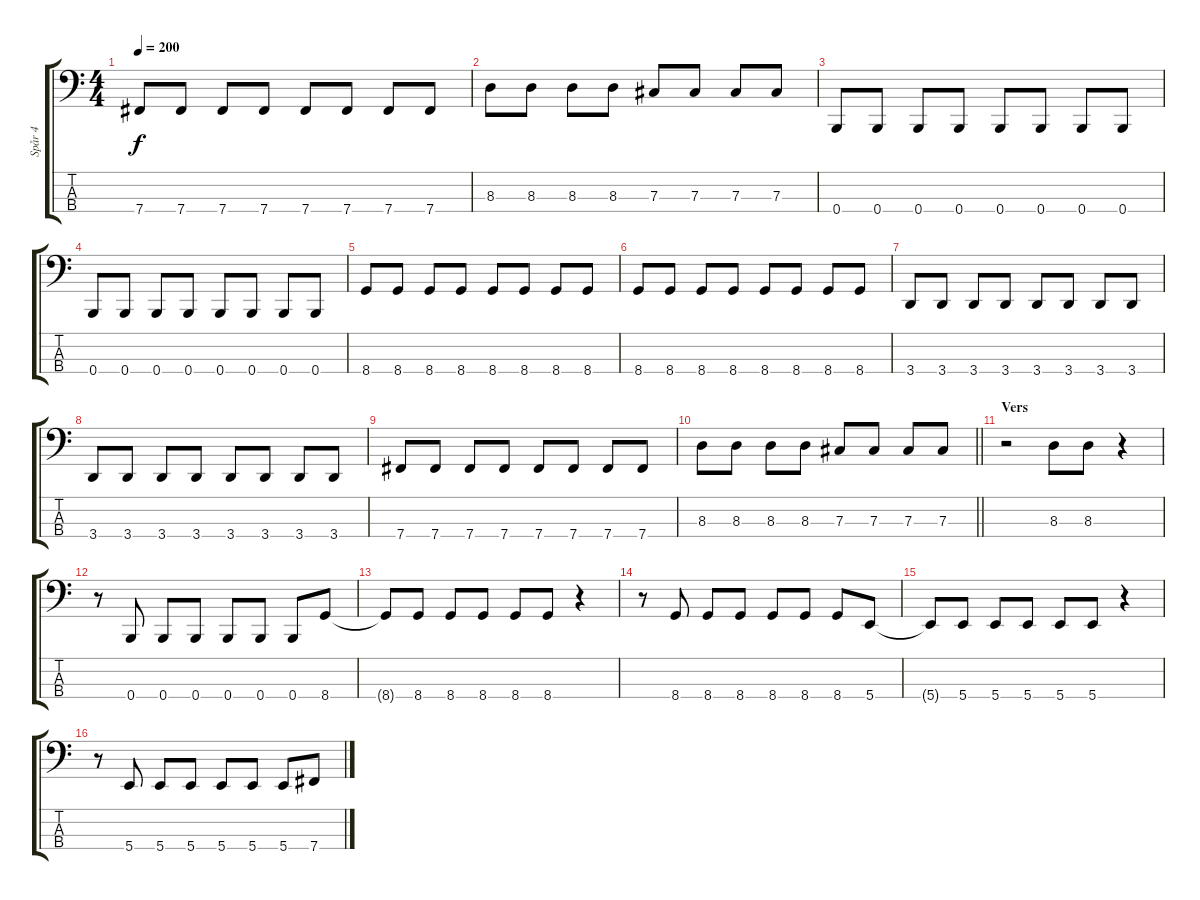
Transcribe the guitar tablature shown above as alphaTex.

\track ("Spår 4" "Spår 4") {instrument electricbasspick}
\staff {score tabs}
\tuning (E2 B1 Gb1 B0) {hide}
\ts (4 4)
\tempo 200
\clef f4
\ks c
7.4.8{dy f} 7.4.8 7.4.8 7.4.8 7.4.8 7.4.8 7.4.8 7.4.8 |
8.3.8 8.3.8 8.3.8 8.3.8 7.3.8 7.3.8 7.3.8 7.3.8 |
0.4.8 0.4.8 0.4.8 0.4.8 0.4.8 0.4.8 0.4.8 0.4.8 |
0.4.8 0.4.8 0.4.8 0.4.8 0.4.8 0.4.8 0.4.8 0.4.8 |
8.4.8 8.4.8 8.4.8 8.4.8 8.4.8 8.4.8 8.4.8 8.4.8 |
8.4.8 8.4.8 8.4.8 8.4.8 8.4.8 8.4.8 8.4.8 8.4.8 |
3.4.8 3.4.8 3.4.8 3.4.8 3.4.8 3.4.8 3.4.8 3.4.8 |
3.4.8 3.4.8 3.4.8 3.4.8 3.4.8 3.4.8 3.4.8 3.4.8 |
7.4.8 7.4.8 7.4.8 7.4.8 7.4.8 7.4.8 7.4.8 7.4.8 |
\barLineRight lightlight
8.3.8 8.3.8 8.3.8 8.3.8 7.3.8 7.3.8 7.3.8 7.3.8 |
\section ("" "Vers")
r.2 8.3.8 8.3.8 r.4 |
r.8 0.4.8 0.4.8 0.4.8 0.4.8 0.4.8 0.4.8 8.4.8 |
8.4{t}.8 8.4.8 8.4.8 8.4.8 8.4.8 8.4.8 r.4 |
r.8 8.4.8 8.4.8 8.4.8 8.4.8 8.4.8 8.4.8 5.4.8 |
5.4{t}.8 5.4.8 5.4.8 5.4.8 5.4.8 5.4.8 r.4 |
r.8 5.4.8 5.4.8 5.4.8 5.4.8 5.4.8 5.4.8 7.4.8
